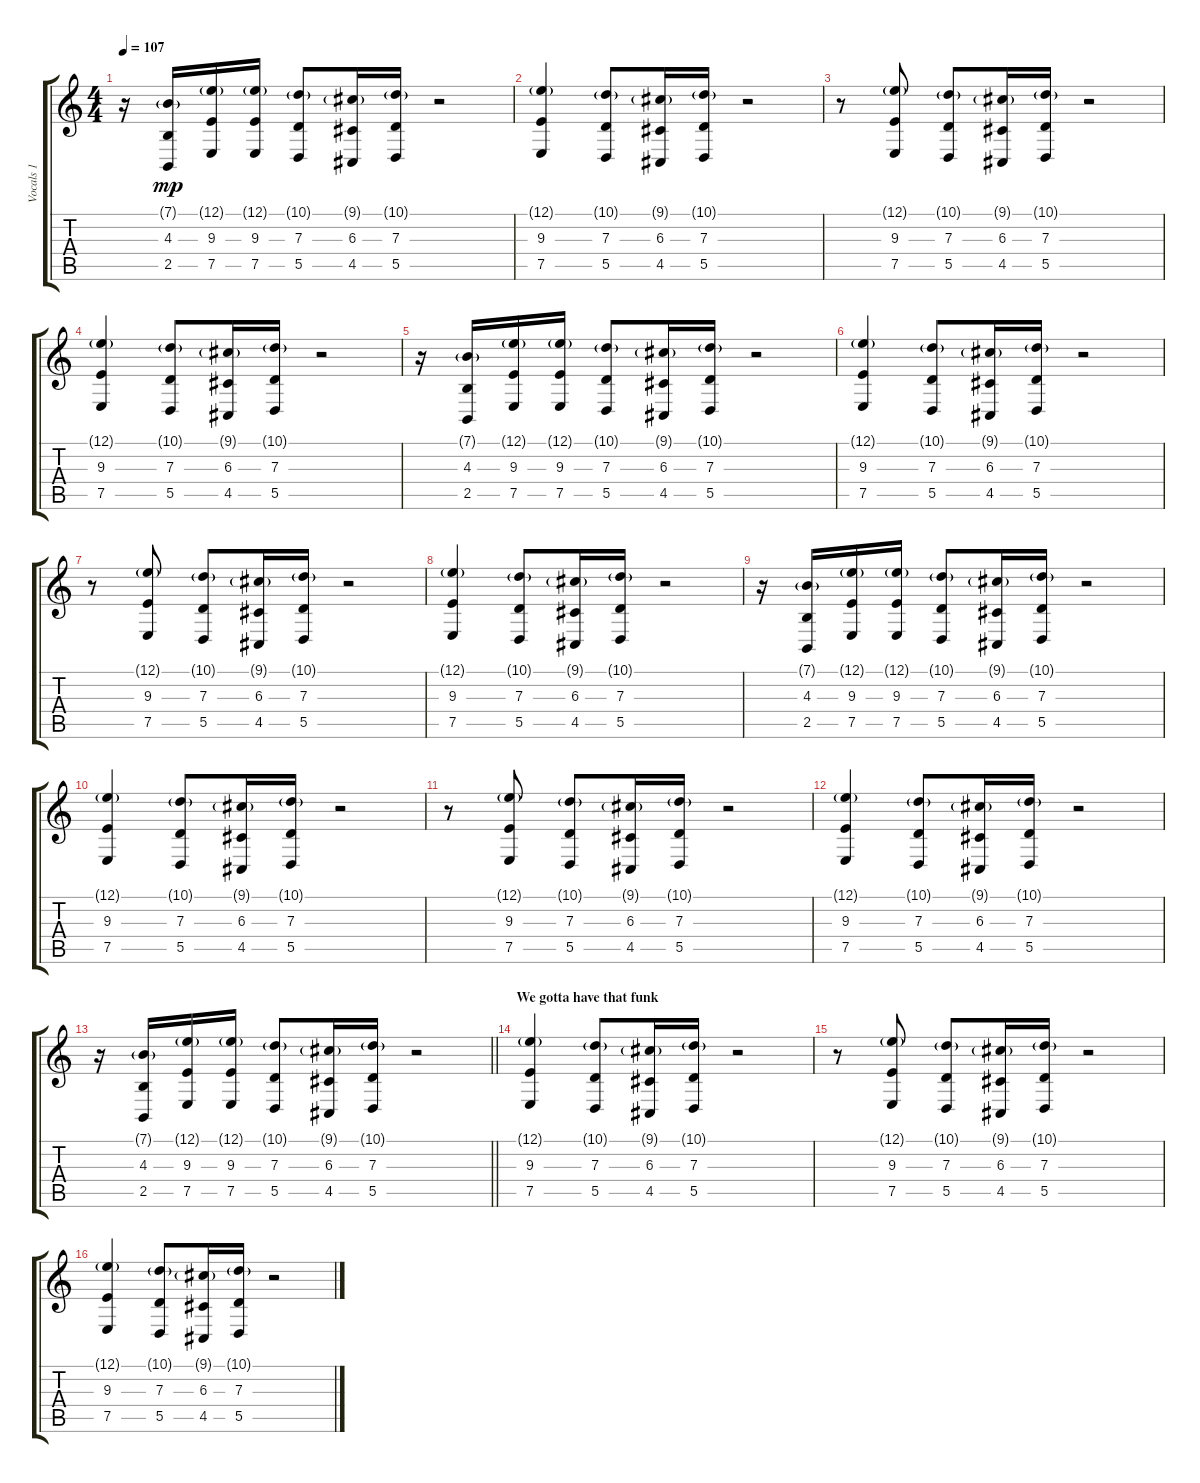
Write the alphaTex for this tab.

\track ("Vocals 1" "Vocals 1") {instrument lead8bassandlead}
\staff {score tabs}
\tuning (E4 B3 G3 D3 A2 E2) {hide}
\ts (4 4)
\tempo 107
\clef g2
\ks c
r.16{dy mp} (7.1{g} 4.3 2.5).16 (12.1{g} 9.3 7.5).16 (12.1{g} 9.3 7.5).16 (10.1{g} 7.3 5.5).8 (9.1{g} 6.3 4.5).16 (10.1{g} 7.3 5.5).16 r.2 |
(12.1{g} 9.3 7.5).4 (10.1{g} 7.3 5.5).8 (9.1{g} 6.3 4.5).16 (10.1{g} 7.3 5.5).16 r.2 |
r.8 (12.1{g} 9.3 7.5).8 (10.1{g} 7.3 5.5).8 (9.1{g} 6.3 4.5).16 (10.1{g} 7.3 5.5).16 r.2 |
(12.1{g} 9.3 7.5).4 (10.1{g} 7.3 5.5).8 (9.1{g} 6.3 4.5).16 (10.1{g} 7.3 5.5).16 r.2 |
r.16 (7.1{g} 4.3 2.5).16 (12.1{g} 9.3 7.5).16 (12.1{g} 9.3 7.5).16 (10.1{g} 7.3 5.5).8 (9.1{g} 6.3 4.5).16 (10.1{g} 7.3 5.5).16 r.2 |
(12.1{g} 9.3 7.5).4 (10.1{g} 7.3 5.5).8 (9.1{g} 6.3 4.5).16 (10.1{g} 7.3 5.5).16 r.2 |
r.8 (12.1{g} 9.3 7.5).8 (10.1{g} 7.3 5.5).8 (9.1{g} 6.3 4.5).16 (10.1{g} 7.3 5.5).16 r.2 |
(12.1{g} 9.3 7.5).4 (10.1{g} 7.3 5.5).8 (9.1{g} 6.3 4.5).16 (10.1{g} 7.3 5.5).16 r.2 |
r.16 (7.1{g} 4.3 2.5).16 (12.1{g} 9.3 7.5).16 (12.1{g} 9.3 7.5).16 (10.1{g} 7.3 5.5).8 (9.1{g} 6.3 4.5).16 (10.1{g} 7.3 5.5).16 r.2 |
(12.1{g} 9.3 7.5).4 (10.1{g} 7.3 5.5).8 (9.1{g} 6.3 4.5).16 (10.1{g} 7.3 5.5).16 r.2 |
r.8 (12.1{g} 9.3 7.5).8 (10.1{g} 7.3 5.5).8 (9.1{g} 6.3 4.5).16 (10.1{g} 7.3 5.5).16 r.2 |
(12.1{g} 9.3 7.5).4 (10.1{g} 7.3 5.5).8 (9.1{g} 6.3 4.5).16 (10.1{g} 7.3 5.5).16 r.2 |
\barLineRight lightlight
r.16 (7.1{g} 4.3 2.5).16 (12.1{g} 9.3 7.5).16 (12.1{g} 9.3 7.5).16 (10.1{g} 7.3 5.5).8 (9.1{g} 6.3 4.5).16 (10.1{g} 7.3 5.5).16 r.2 |
\section ("" "We gotta have that funk")
(12.1{g} 9.3 7.5).4 (10.1{g} 7.3 5.5).8 (9.1{g} 6.3 4.5).16 (10.1{g} 7.3 5.5).16 r.2 |
r.8 (12.1{g} 9.3 7.5).8 (10.1{g} 7.3 5.5).8 (9.1{g} 6.3 4.5).16 (10.1{g} 7.3 5.5).16 r.2 |
(12.1{g} 9.3 7.5).4 (10.1{g} 7.3 5.5).8 (9.1{g} 6.3 4.5).16 (10.1{g} 7.3 5.5).16 r.2
